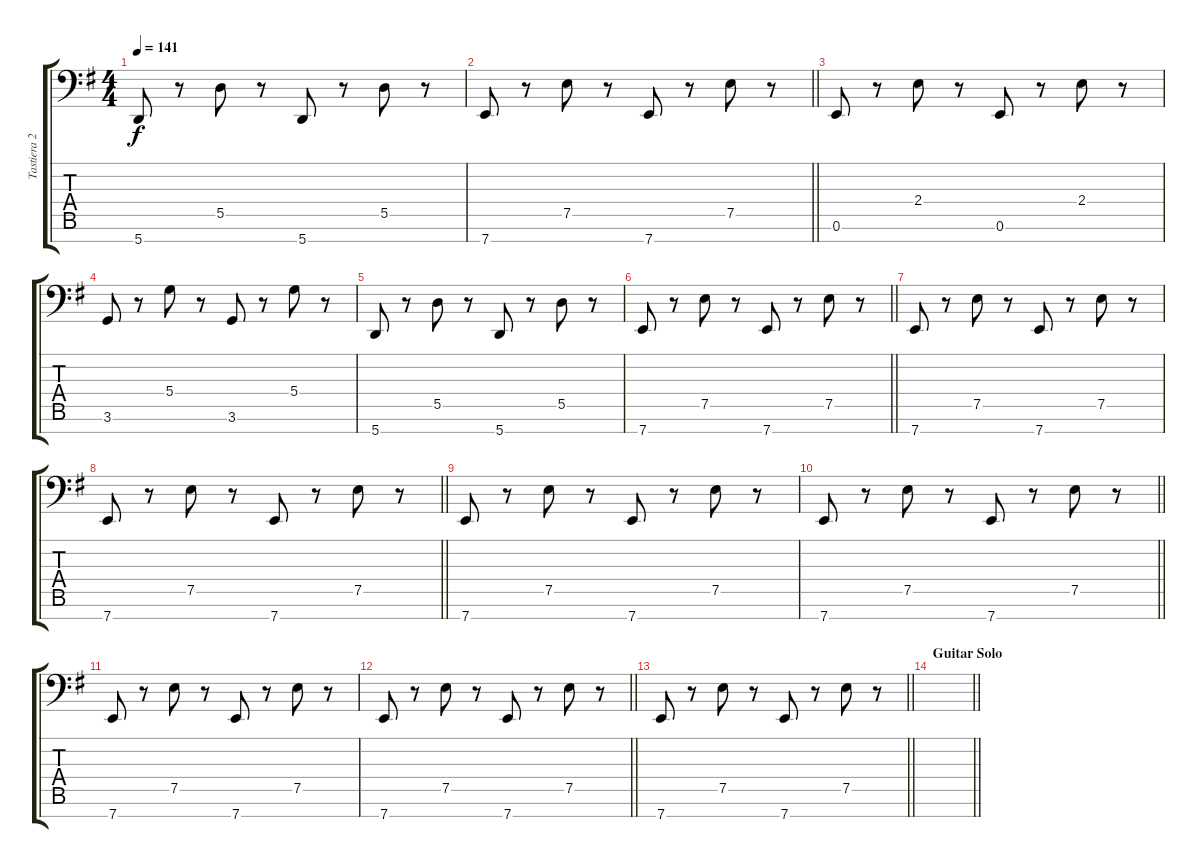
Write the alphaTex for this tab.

\track ("Tastiera 2" "Tastiera 2") {instrument synthbrass1}
\staff {score tabs}
\tuning (E4 B3 G3 D3 A2 E2 A1) {hide}
\ts (4 4)
\tempo 141
\clef f4
\ks eminor
5.7.8{dy f} r.8 5.5.8 r.8 5.7.8 r.8 5.5.8 r.8 |
\barLineRight lightlight
7.7.8 r.8 7.5.8 r.8 7.7.8 r.8 7.5.8 r.8 |
0.6.8 r.8 2.4.8 r.8 0.6.8 r.8 2.4.8 r.8 |
3.6.8 r.8 5.4.8 r.8 3.6.8 r.8 5.4.8 r.8 |
5.7.8 r.8 5.5.8 r.8 5.7.8 r.8 5.5.8 r.8 |
\barLineRight lightlight
7.7.8 r.8 7.5.8 r.8 7.7.8 r.8 7.5.8 r.8 |
7.7.8 r.8 7.5.8 r.8 7.7.8 r.8 7.5.8 r.8 |
\barLineRight lightlight
7.7.8 r.8 7.5.8 r.8 7.7.8 r.8 7.5.8 r.8 |
7.7.8 r.8 7.5.8 r.8 7.7.8 r.8 7.5.8 r.8 |
\barLineRight lightlight
7.7.8 r.8 7.5.8 r.8 7.7.8 r.8 7.5.8 r.8 |
7.7.8 r.8 7.5.8 r.8 7.7.8 r.8 7.5.8 r.8 |
\barLineRight lightlight
7.7.8 r.8 7.5.8 r.8 7.7.8 r.8 7.5.8 r.8 |
\barLineRight lightlight
7.7.8 r.8 7.5.8 r.8 7.7.8 r.8 7.5.8 r.8 |
\section ("" "Guitar Solo")
\barLineRight lightlight
